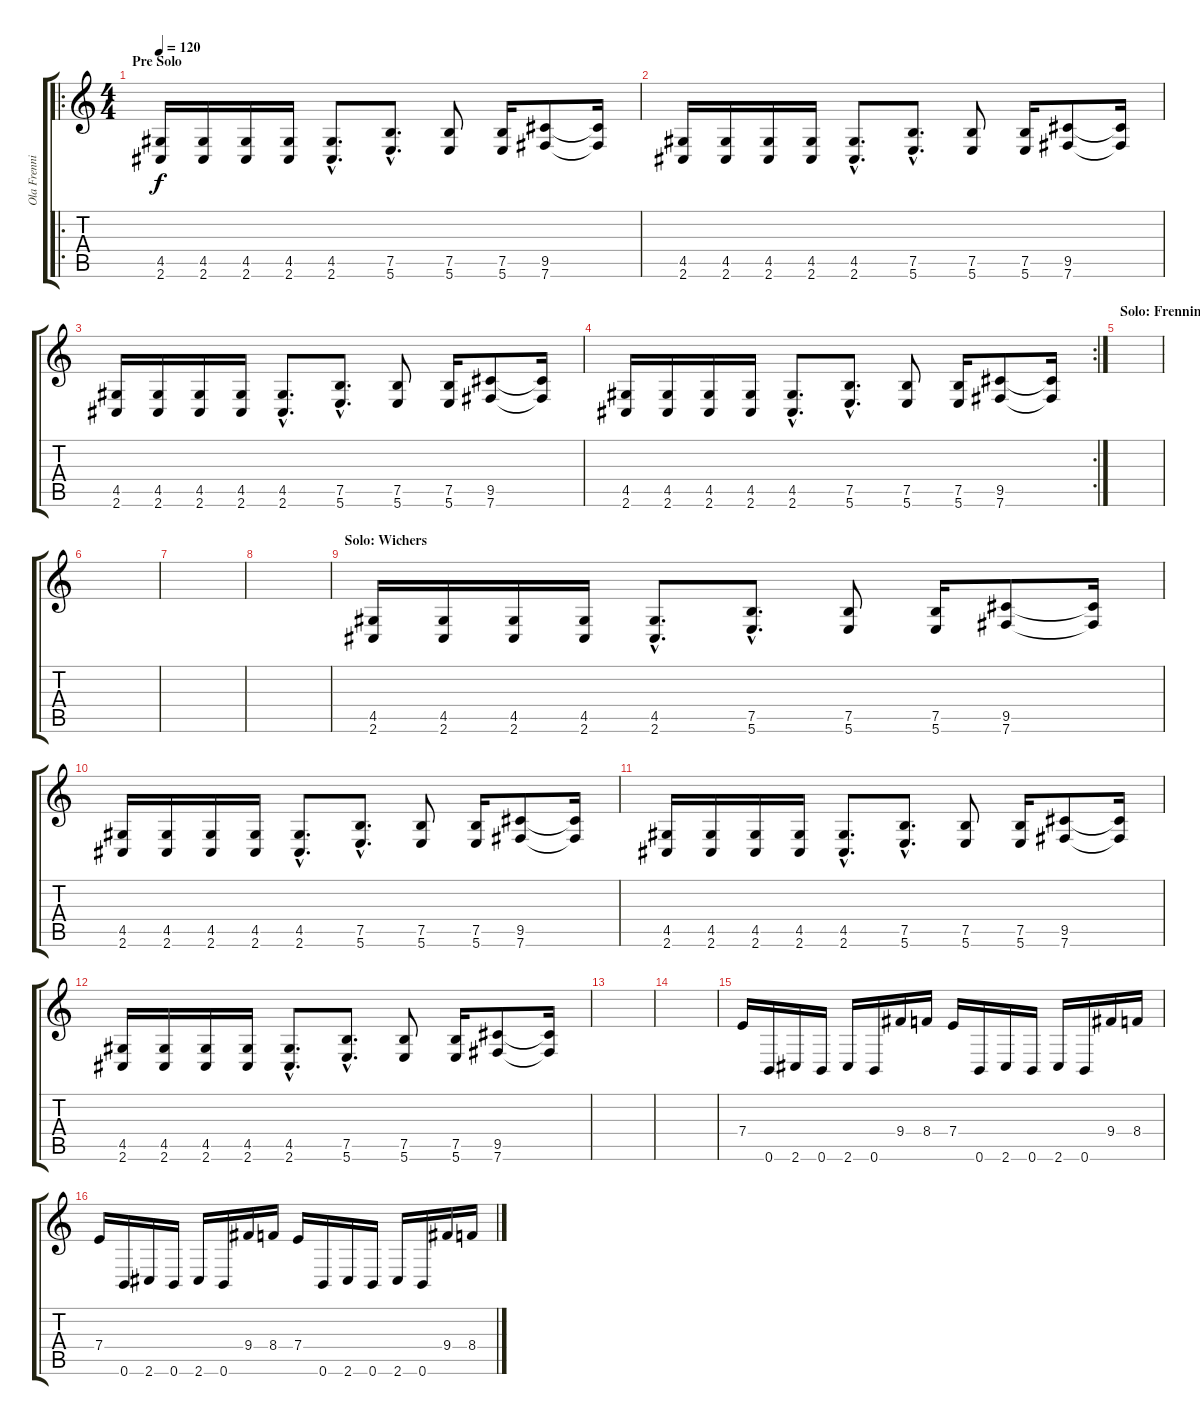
\track ("Ola Frenning" "Ola Frenni") {instrument distortionguitar}
\staff {score tabs}
\tuning (B3 Gb3 D3 A2 E2 B1) {hide}
\ro
\ts (4 4)
\section ("" "Pre Solo")
\tempo 120
\clef g2
\ks c
(4.5 2.6).16{dy f} (4.5 2.6).16 (4.5 2.6).16 (4.5 2.6).16 (4.5{hac} 2.6{hac}).8{d} (7.5{hac} 5.6{hac}).8{d} (7.5 5.6).8 (7.5 5.6).16 (9.5 7.6).8 (9.5{t} 7.6{t}).16 |
(4.5 2.6).16 (4.5 2.6).16 (4.5 2.6).16 (4.5 2.6).16 (4.5{hac} 2.6{hac}).8{d} (7.5{hac} 5.6{hac}).8{d} (7.5 5.6).8 (7.5 5.6).16 (9.5 7.6).8 (9.5{t} 7.6{t}).16 |
(4.5 2.6).16 (4.5 2.6).16 (4.5 2.6).16 (4.5 2.6).16 (4.5{hac} 2.6{hac}).8{d} (7.5{hac} 5.6{hac}).8{d} (7.5 5.6).8 (7.5 5.6).16 (9.5 7.6).8 (9.5{t} 7.6{t}).16 |
\rc 2
(4.5 2.6).16 (4.5 2.6).16 (4.5 2.6).16 (4.5 2.6).16 (4.5{hac} 2.6{hac}).8{d} (7.5{hac} 5.6{hac}).8{d} (7.5 5.6).8 (7.5 5.6).16 (9.5 7.6).8 (9.5{t} 7.6{t}).16 |
\section ("" "Solo: Frenning")
|
|
|
|
\section ("" "Solo: Wichers")
(4.5 2.6).16 (4.5 2.6).16 (4.5 2.6).16 (4.5 2.6).16 (4.5{hac} 2.6{hac}).8{d} (7.5{hac} 5.6{hac}).8{d} (7.5 5.6).8 (7.5 5.6).16 (9.5 7.6).8 (9.5{t} 7.6{t}).16 |
(4.5 2.6).16 (4.5 2.6).16 (4.5 2.6).16 (4.5 2.6).16 (4.5{hac} 2.6{hac}).8{d} (7.5{hac} 5.6{hac}).8{d} (7.5 5.6).8 (7.5 5.6).16 (9.5 7.6).8 (9.5{t} 7.6{t}).16 |
(4.5 2.6).16 (4.5 2.6).16 (4.5 2.6).16 (4.5 2.6).16 (4.5{hac} 2.6{hac}).8{d} (7.5{hac} 5.6{hac}).8{d} (7.5 5.6).8 (7.5 5.6).16 (9.5 7.6).8 (9.5{t} 7.6{t}).16 |
(4.5 2.6).16 (4.5 2.6).16 (4.5 2.6).16 (4.5 2.6).16 (4.5{hac} 2.6{hac}).8{d} (7.5{hac} 5.6{hac}).8{d} (7.5 5.6).8 (7.5 5.6).16 (9.5 7.6).8 (9.5{t} 7.6{t}).16 |
|
|
7.4.16 0.6.16 2.6.16 0.6.16 2.6.16 0.6.16 9.4.16 8.4.16 7.4.16 0.6.16 2.6.16 0.6.16 2.6.16 0.6.16 9.4.16 8.4.16 |
7.4.16 0.6.16 2.6.16 0.6.16 2.6.16 0.6.16 9.4.16 8.4.16 7.4.16 0.6.16 2.6.16 0.6.16 2.6.16 0.6.16 9.4.16 8.4.16
